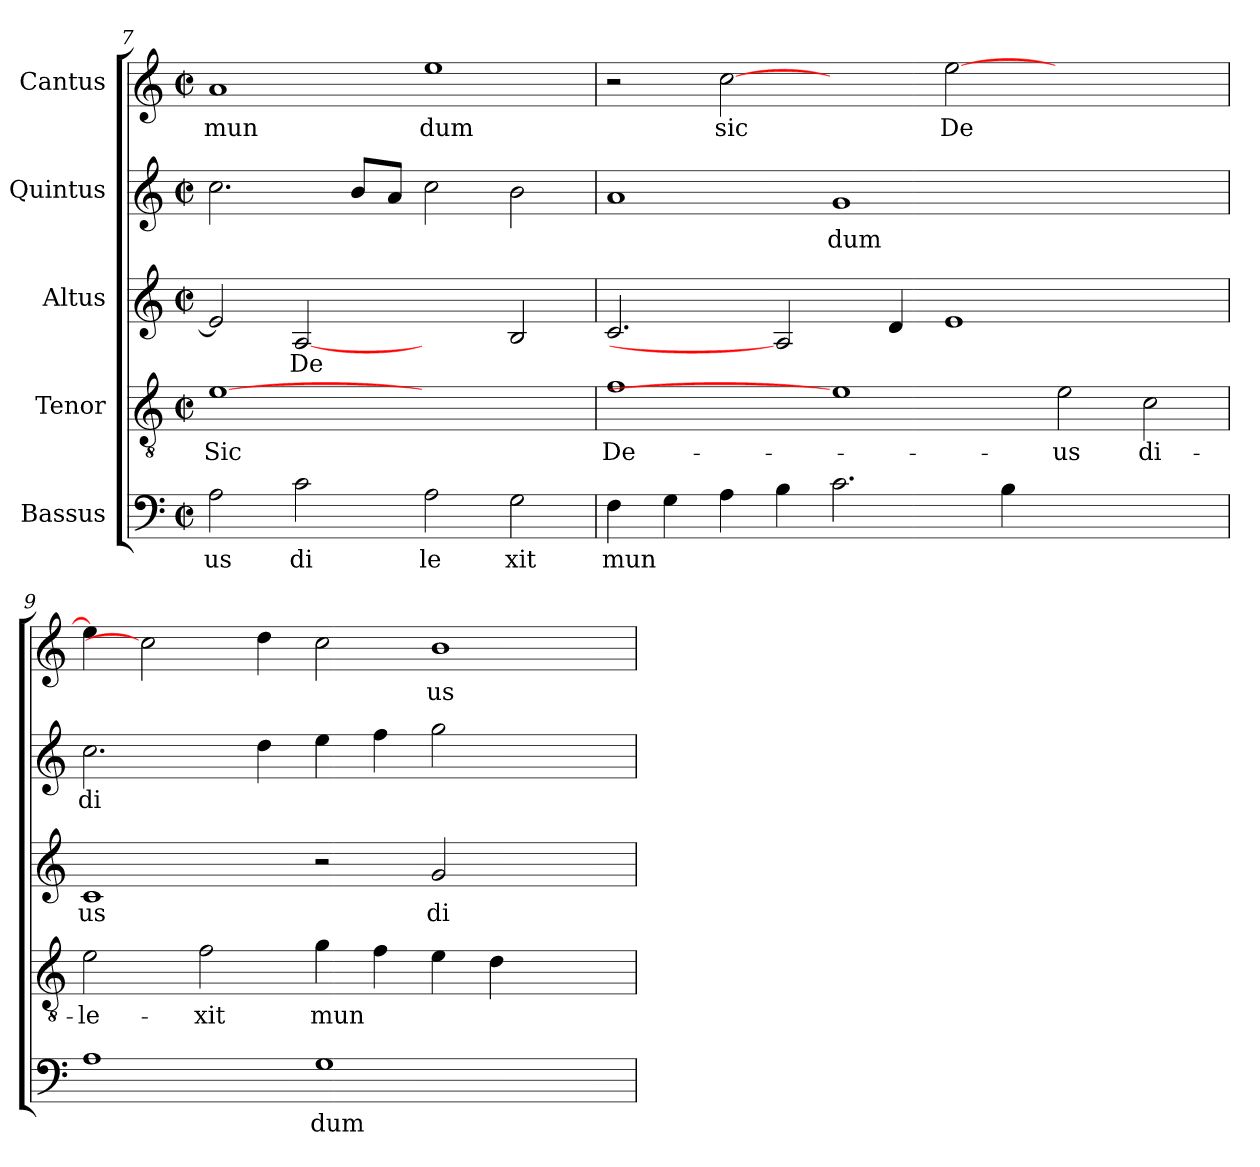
**kern	**text	**kern	**text	**kern	**text	**kern	**text	**kern	**text
*part5	*part5	*part4	*part4	*part3	*part3	*part2	*part2	*part1	*part1
*staff5	*staff5	*staff4	*staff4	*staff3	*staff3	*staff2	*staff2	*staff1	*staff1
*I"Bassus	*	*I"Tenor	*	*I"Altus	*	*I"Quintus	*	*I"Cantus	*
*clefF4	*	*clefGv2	*	*clefG2	*	*clefG2	*	*clefG2	*
*k[]	*	*k[]	*	*k[]	*	*k[]	*	*k[]	*
*C:	*	*C:	*	*C:	*	*C:	*	*C:	*
*M2/2	*	*M2/2	*	*M2/2	*	*M2/2	*	*M2/2	*
*met(c|)	*	*met(c|)	*	*met(c|)	*	*met(c|)	*	*met(c|)	*
=7	=7	=7	=7	=7	=7	=7	=7	=7	=7
!	!LO:LY:b:cj	!	!LO:LY:b:cj	!	!LO:LY:b:cj	!	!LO:LY:b:cj	!	!LO:LY:b:cj
2A\	us	[1e	Sic	2e/]	.	2.cc\	.	1a	mun
!	!LO:LY:b:cj	!	!	!	!LO:LY:b:cj	!	!	!	!
2c\	di	.	.	[2A	De	.	.	.	.
!	!	!	!	!	!	!	!LO:LY:b:cj	!	!
.	.	.	.	.	.	8b/L	.	.	.
!	!	!	!	!	!	!	!LO:LY:b:cj	!	!
.	.	.	.	.	.	8a/J	.	.	.
!	!LO:LY:b:cj	!	!	!	!	!	!LO:LY:b:cj	!	!LO:LY:b:cj
2A\	le	1ryy	.	2ryy	.	2cc\	.	1ee	dum
!	!LO:LY:b:cj	!	!	!	!LO:LY:b:cj	!	!LO:LY:b:cj	!	!
2G\	xit	.	.	2B/	.	2b\	.	.	.
=8	=8	=8	=8	=8	=8	=8	=8	=8	=8
!	!LO:LY:b:cj	!	!LO:LY:b:cj	!	!LO:LY:b:cj	!	!LO:LY:b:cj	!	!
4F\	mun	1f	De-	2.c/	.	1a	.	2r	.
!	!LO:LY:b:cj	!	!	!	!	!	!	!	!
4G\	.	.	.	.	.	.	.	.	.
!	!LO:LY:b:cj	!	!	!	!	!	!	!	!LO:LY:b:cj
4A\	.	.	.	.	.	.	.	[2cc	sic
!	!LO:LY:b:cj	!	!	!	!	!	!	!	!
4B\	.	.	.	2A]	.	.	.	.	.
!	!LO:LY:b:cj	!	!	!	!	!	!LO:LY:b:cj	!	!
2.c\	.	1e]	.	.	.	1g	dum	2ryy	.
!	!	!	!	!	!LO:LY:b:cj	!	!	!	!
.	.	.	.	4d/	.	.	.	.	.
!	!	!	!	!	!LO:LY:b:cj	!	!	!	!LO:LY:b:cj
.	.	.	.	1e	.	.	.	[>2ee\	De
!	!LO:LY:b:cj	!	!	!	!	!	!	!	!
4B\	.	.	.	.	.	.	.	.	.
!	!	!	!LO:LY:b:cj	!	!	!	!	!	!
1ryy	.	2e\	-us	.	.	1ryy	.	1ryy	.
!	!	!	!LO:LY:b:cj	!	!	!	!	!	!
.	.	2c\	di-	2ryy	.	.	.	.	.
=9	=9	=9	=9	=9	=9	=9	=9	=9	=9
!	!LO:LY:b:cj	!	!LO:LY:b:cj	!	!LO:LY:b:cj	!	!LO:LY:b:cj	!	!LO:LY:b:cj
1A	.	2e\	-le-	1c	us	2.cc\	di	4ee\]	.
.	.	.	.	.	.	.	.	2cc]	.
!	!	!	!LO:LY:b:cj	!	!	!	!	!	!
.	.	2f\	-xit	.	.	.	.	.	.
!	!	!	!	!	!	!	!LO:LY:b:cj	!	!LO:LY:b:cj
.	.	.	.	.	.	4dd\	.	4dd\	.
!	!LO:LY:b:cj	!	!LO:LY:b:cj	!	!	!	!LO:LY:b:cj	!	!LO:LY:b:cj
1G	dum	4g\	mun-	2r	.	4ee\	.	2cc\	.
!	!	!	!LO:LY:b:cj	!	!	!	!LO:LY:b:cj	!	!
.	.	4f\	--	.	.	4ff\	.	.	.
!	!	!	!LO:LY:b:cj	!	!LO:LY:b:cj	!	!LO:LY:b:cj	!	!LO:LY:b:cj
.	.	4e\	--	2g/	di	2gg\	.	1b	us
!	!	!	!LO:LY:b:cj	!	!	!	!	!	!
.	.	4d\	--	.	.	.	.	.	.
2ryy	.	2ryy	.	2ryy	.	2ryy	.	.	.
=	=	=	=	=	=	=	=	=	=
*-	*-	*-	*-	*-	*-	*-	*-	*-	*-
